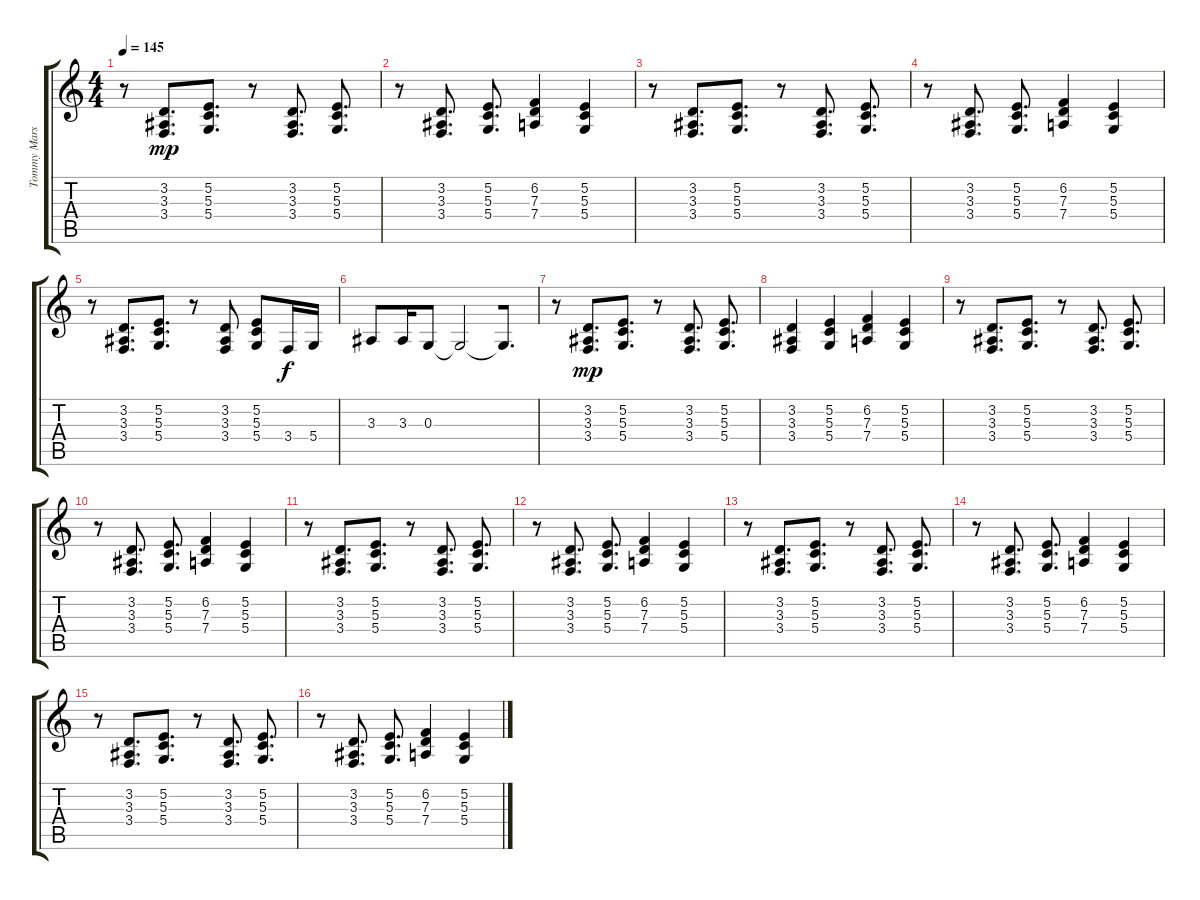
\track ("Tommy Mars" "Tommy Mars") {instrument drawbarorgan}
\staff {score tabs}
\tuning (E4 B3 G3 D3 A2 E2) {hide}
\ts (4 4)
\tempo 145
\clef g2
\ks c
r.8{dy mp beam merge} (3.2 3.3 3.4).8{d beam merge} (5.2 5.3 5.4).8{d} r.8{beam merge} (3.2 3.3 3.4).8{d} (5.2 5.3 5.4).8{d} |
r.8{beam merge} (3.2 3.3 3.4).8{d} (5.2 5.3 5.4).8{d} (6.2 7.3 7.4).4{beam merge} (5.2 5.3 5.4).4 |
r.8{beam merge} (3.2 3.3 3.4).8{d beam merge} (5.2 5.3 5.4).8{d} r.8{beam merge} (3.2 3.3 3.4).8{d} (5.2 5.3 5.4).8{d} |
r.8{beam merge} (3.2 3.3 3.4).8{d} (5.2 5.3 5.4).8{d} (6.2 7.3 7.4).4{beam merge} (5.2 5.3 5.4).4 |
r.8{beam merge} (3.2 3.3 3.4).8{d beam merge} (5.2 5.3 5.4).8{d} r.8{beam merge} (3.2 3.3 3.4).8 (5.2 5.3 5.4).8 3.4.16{dy f beam merge} 5.4.16 |
3.3.8{beam merge} 3.3.16 0.3.8 0.3{t}.2{beam merge} 0.3{t}.8{d} |
r.8{beam merge} (3.2 3.3 3.4).8{d dy mp beam merge} (5.2 5.3 5.4).8{d} r.8{beam merge} (3.2 3.3 3.4).8{d} (5.2 5.3 5.4).8{d} |
(3.2 3.3 3.4).4{beam merge} (5.2 5.3 5.4).4 (6.2 7.3 7.4).4 (5.2 5.3 5.4).4 |
r.8{beam merge} (3.2 3.3 3.4).8{d beam merge} (5.2 5.3 5.4).8{d} r.8{beam merge} (3.2 3.3 3.4).8{d} (5.2 5.3 5.4).8{d} |
r.8{beam merge} (3.2 3.3 3.4).8{d} (5.2 5.3 5.4).8{d} (6.2 7.3 7.4).4{beam merge} (5.2 5.3 5.4).4 |
r.8{beam merge} (3.2 3.3 3.4).8{d beam merge} (5.2 5.3 5.4).8{d} r.8{beam merge} (3.2 3.3 3.4).8{d} (5.2 5.3 5.4).8{d} |
r.8{beam merge} (3.2 3.3 3.4).8{d} (5.2 5.3 5.4).8{d} (6.2 7.3 7.4).4{beam merge} (5.2 5.3 5.4).4 |
r.8{beam merge} (3.2 3.3 3.4).8{d beam merge} (5.2 5.3 5.4).8{d} r.8{beam merge} (3.2 3.3 3.4).8{d} (5.2 5.3 5.4).8{d} |
r.8{beam merge} (3.2 3.3 3.4).8{d} (5.2 5.3 5.4).8{d} (6.2 7.3 7.4).4{beam merge} (5.2 5.3 5.4).4 |
r.8{beam merge} (3.2 3.3 3.4).8{d beam merge} (5.2 5.3 5.4).8{d} r.8{beam merge} (3.2 3.3 3.4).8{d} (5.2 5.3 5.4).8{d} |
r.8{beam merge} (3.2 3.3 3.4).8{d} (5.2 5.3 5.4).8{d} (6.2 7.3 7.4).4{beam merge} (5.2 5.3 5.4).4
